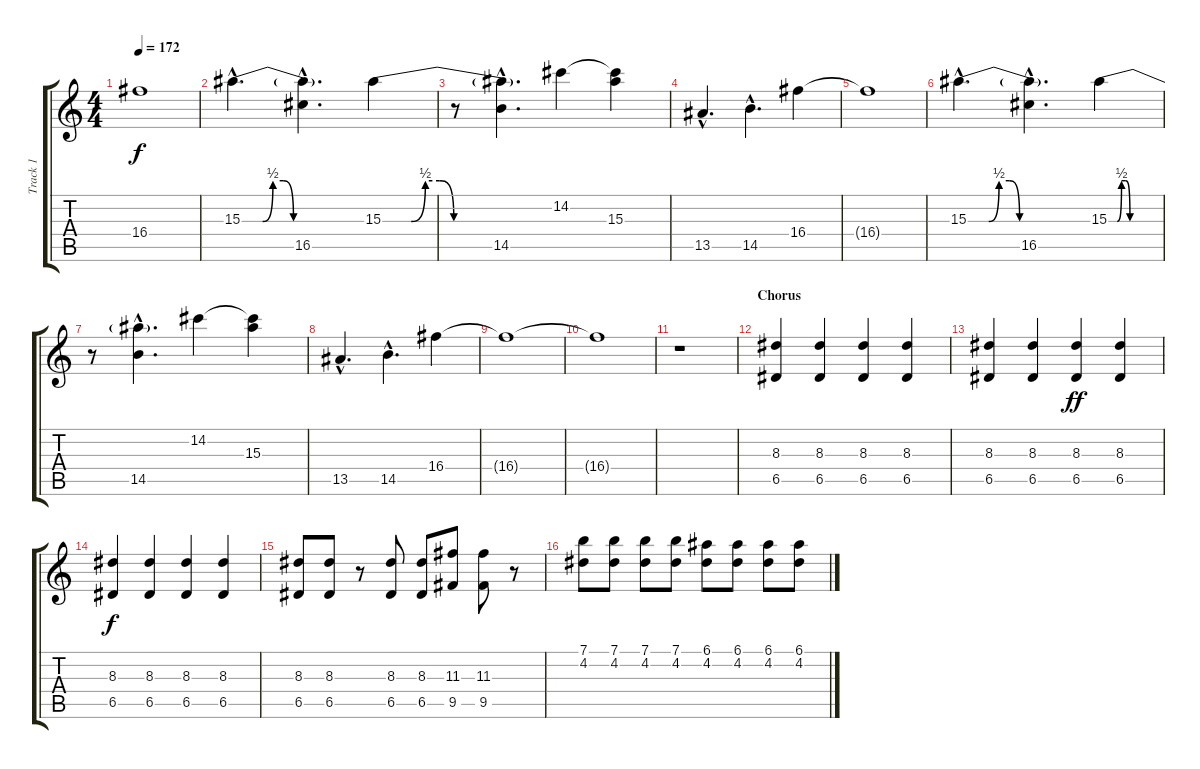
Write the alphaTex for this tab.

\track ("Track 1" "Track 1") {instrument distortionguitar}
\staff {score tabs}
\tuning (E4 B3 G3 D3 A2 E2) {hide}
\ts (4 4)
\tempo 172
\clef g2
\ks c
16.4{t}.1{dy f} |
15.3{be (custom 0 0 10 0 15 2 20 2 25 0 60 0) hac}.4{d} (15.3{hac t} 16.5{hac}).4{d} 15.3{be (custom 0 0 10 0 15 2 20 2 25 0 60 0)}.4 |
r.8 (15.3{hac t} 14.5{hac}).4{d} 14.2.4 (14.2{t} 15.3).4 |
13.5{hac}.4{d} 14.5{hac}.4{d} 16.4.4 |
16.4{t}.1 |
15.3{be (custom 0 0 10 0 15 2 20 2 25 0 60 0) hac}.4{d} (15.3{hac t} 16.5{hac}).4{d} 15.3{be (custom 0 0 10 0 15 2 20 2 25 0 60 0)}.4 |
r.8 (15.3{hac t} 14.5{hac}).4{d} 14.2.4 (14.2{t} 15.3).4 |
13.5{hac}.4{d} 14.5{hac}.4{d} 16.4.4 |
16.4{t}.1 |
16.4{t}.1 |
r.1 |
\section ("" "Chorus")
(8.3 6.5).4{volume 10 instrument distortionguitar} (8.3 6.5).4 (8.3 6.5).4 (8.3 6.5).4 |
(8.3 6.5).4 (8.3 6.5).4 (8.3 6.5).4{dy ff} (8.3 6.5).4 |
(8.3 6.5).4{dy f} (8.3 6.5).4 (8.3 6.5).4 (8.3 6.5).4 |
(8.3 6.5).8 (8.3 6.5).8 r.8 (8.3 6.5).8 (8.3 6.5).8 (11.3 9.5).8 (11.3 9.5).8 r.8 |
(7.1 4.2).8 (7.1 4.2).8 (7.1 4.2).8 (7.1 4.2).8 (6.1 4.2).8 (6.1 4.2).8 (6.1 4.2).8 (6.1 4.2).8
